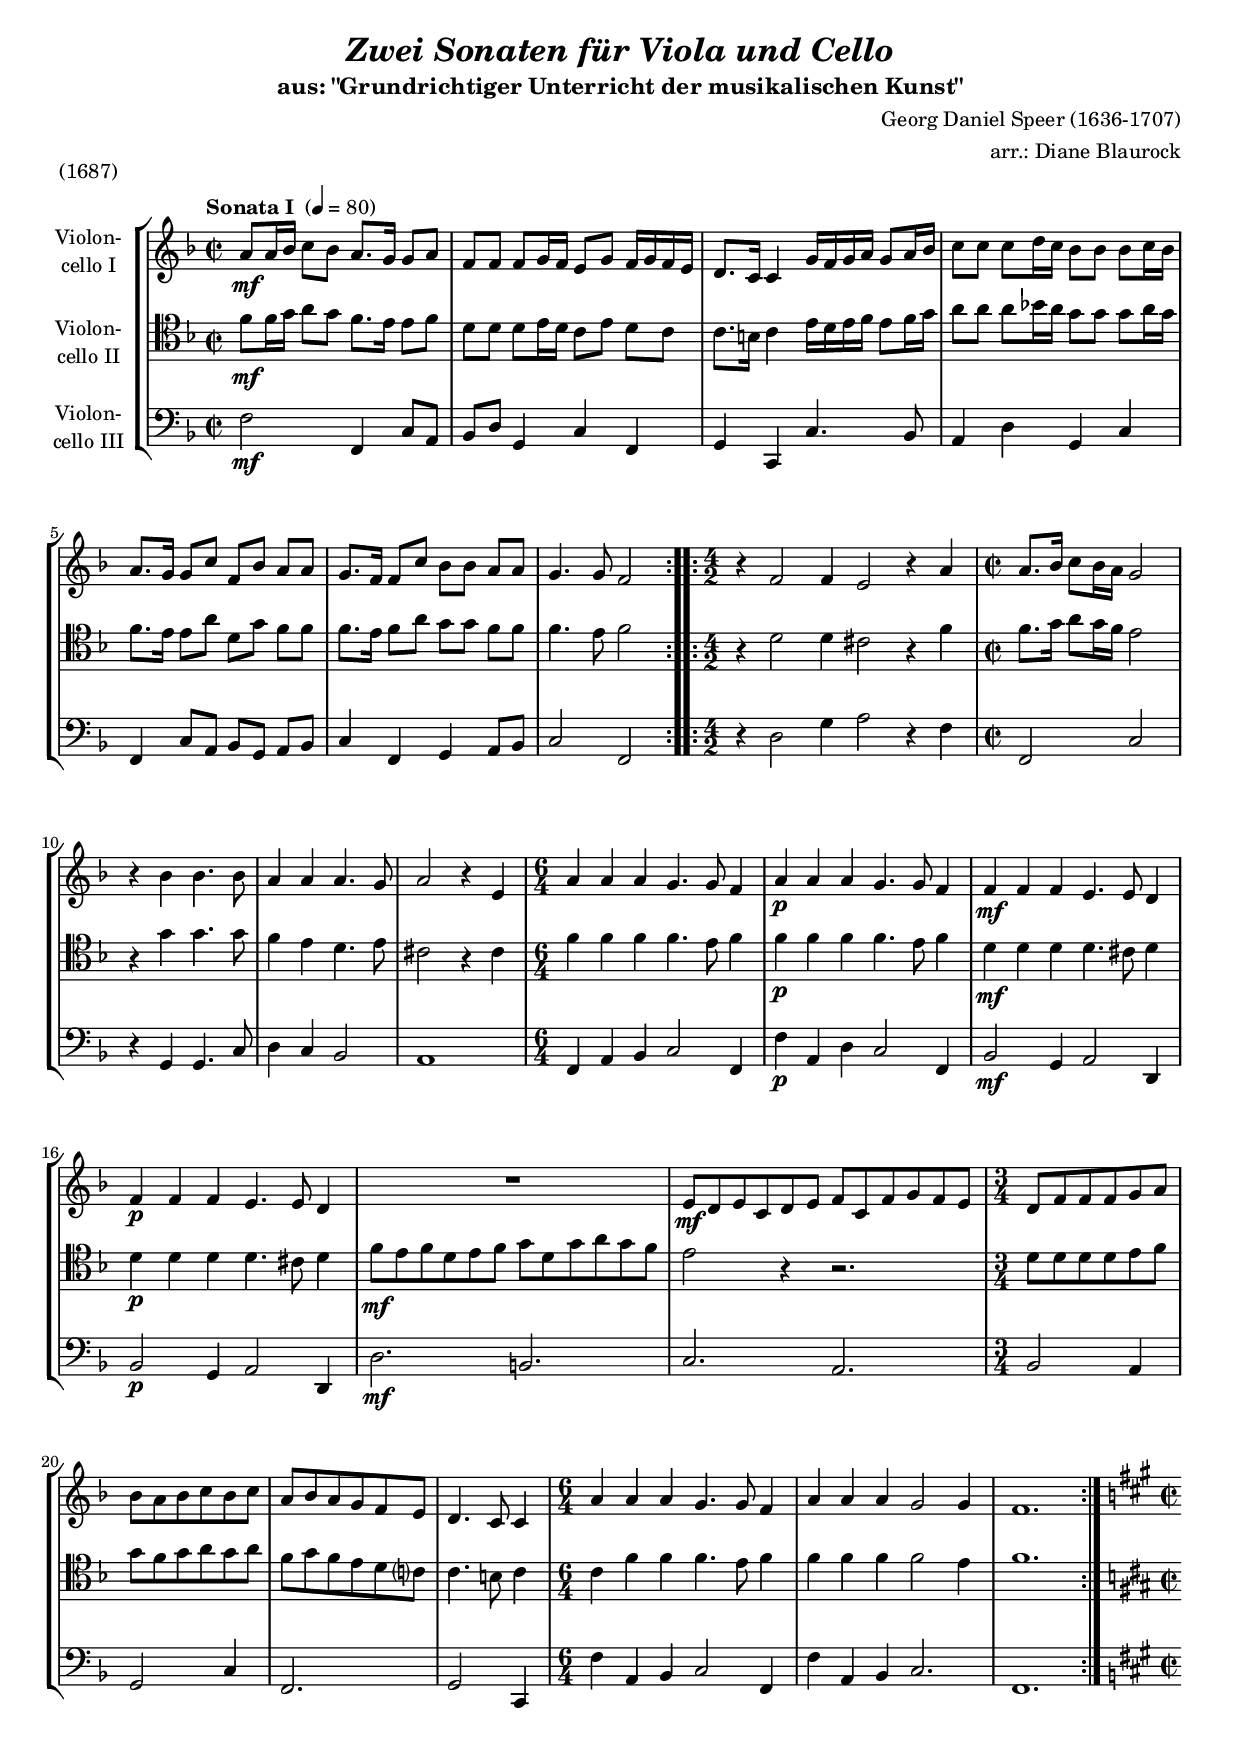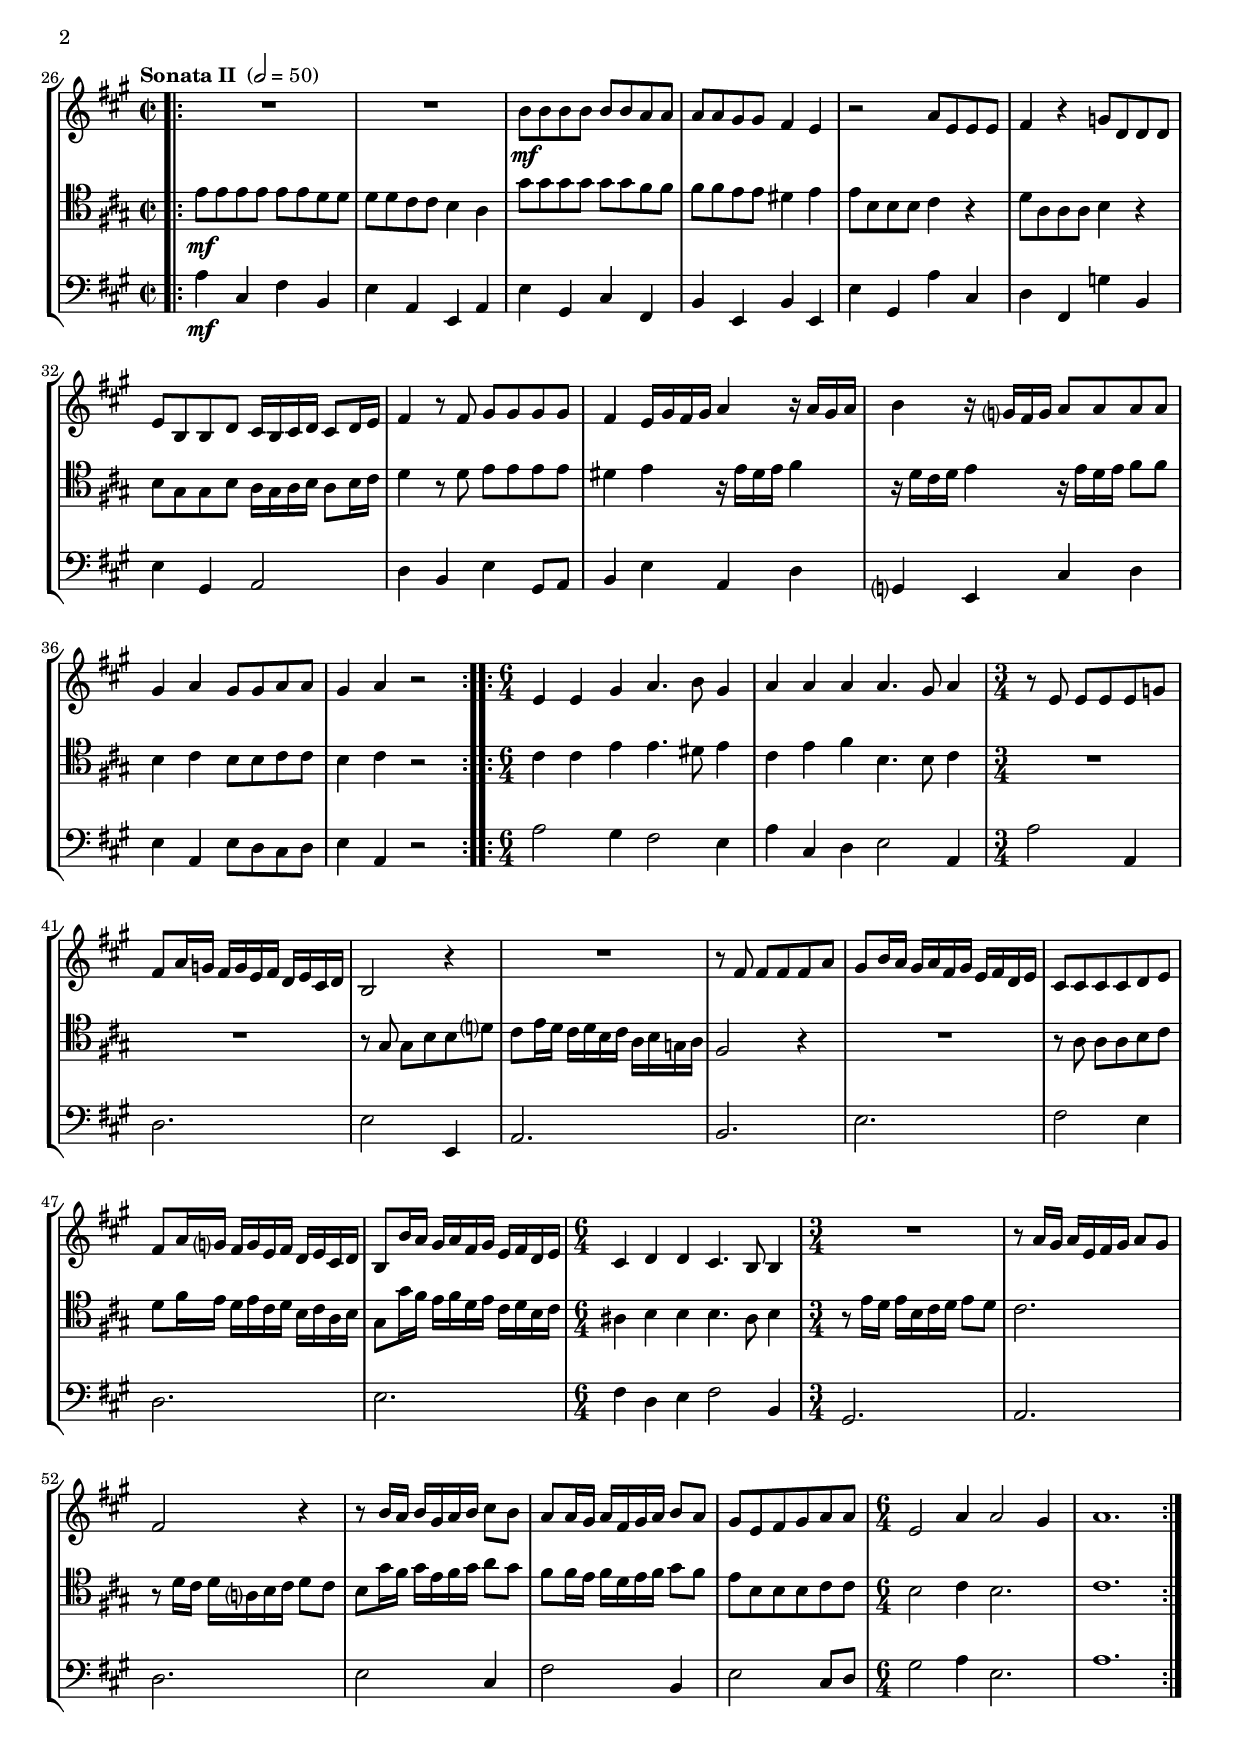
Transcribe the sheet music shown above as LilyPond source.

\version "2.14.2"
\include "deutsch.ly"

#(set-global-staff-size 17.75)

\header {
  title     = \markup \bold \italic "Zwei Sonaten für Viola und Cello"
  subtitle  = "aus: \"Grundrichtiger Unterricht der musikalischen Kunst\""
  composer  = "Georg Daniel Speer (1636-1707)"
  arranger  = "arr.: Diane Blaurock"
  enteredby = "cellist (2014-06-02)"
  piece     = "(1687)"
}

voiceconsts = {
 \key f \major
 %\clef "bass"
 %\numericTimeSignature
  \compressFullBarRests
}

mihi = "clarinet"
milo = "bassoon"

solo = \markup \bold \italic "solo"
tuti = \markup \bold \italic "tutti"

boxa = \mark \markup \box "A"
boxb = { \bar "||" \mark \markup \box "B" }
boxc = { \bar "||" \mark \markup \box "C" }
boxd = { \bar "||" \mark \markup \box "D" \key a \major }

introa = {
           \tempo "Sonata I " 4=80
           \time 2/2
           % Set default beaming for all staves
           \set Timing.beamExceptions = #'()
           \set Timing.baseMoment     = #(ly:make-moment 1 4)
           \set Timing.beatStructure  = #'(1 1 1 1)
}

introb = { \break \tempo "Sonata II " 2=50 \time 2/2 \key a \major }

va = \relative c'' {
   \voiceconsts
   \clef "treble"

   \introa
   \repeat volta 2 {
     a8\mf a16 b c8 b a8. g16 g8 a
     f f f g16 f e8 g f16 g f e

     d8. c16 c4 g'16 f g a g8 a16 b
     c8 c c d16 c b8 b b c16 b
     a8. g16 g8 c f, b a a

     g8. f16 f8 c' b b a a
     g4. g8 f2
   }

   \repeat volta 2 {
     \time 4/2 r4 f2 f4 e2 r4 a \time 2/2

     a8. b16 c8[ b16 a] g2
     r4 b b4. b8
     a4 a a4. g8
     a2 r4 e \time 6/4

     a a a g4. g8 f4
     a\p a a g4. g8 f4

     f\mf f f e4. e8 d4
     f\p f f e4. e8 d4

     R1.
     e8\mf d e c d e f c f g f e \time 3/4

     d f f f g a
     b a b c b c
     a b a g f e
     d4. c8 c4 \time 6/4

     a' a a g4. g8 f4
     a a a g2 g4
     f1.
   }

   \introb
   \repeat volta 2 {
     R1*2
     h8\mf h h h h h a a
     a a gis gis fis4 e

     r2 a8 e e e
     fis4 r g8 d d d
     e h h d cis16 h cis d cis8[ d16 e]
     fis4 r8 fis gis gis gis gis

     fis4 e16 gis fis gis a4 r16 a gis a
     h4 r16 g? fis g a8 a a a
     gis4 a gis8 gis a a
     gis4 a r2
   } \time 6/4
   \repeat volta 2 {
     e4 e gis a4. h8 gis4
     a a a a4. gis8 a4 \time 3/4
     r8 e e[ e e g!]
     fis a16 g fis g e fis d e cis d
     h2 r4

     R2.
     r8 fis' fis[ fis fis a]
     gis h16 a gis a fis gis e fis d e
     cis8 cis cis cis d e
     fis a16 g? fis g e fis d e cis d

     h8 h'16 a gis a fis gis e fis d e \time 6/4
     cis4 d d cis4. h8 h4 \time 3/4
     R2.
     r8 a'16 gis a e fis gis a8 gis
     fis2 r4

     r8 h16 a h gis a h cis8 h
     a a16 gis a fis gis a h8 a
     gis e fis gis a a \time 6/4
     e2 a4 a2 gis4
     a1.
   }
}

vb = \relative c' {
   \voiceconsts
   \clef "tenor"
   \introa
   \repeat volta 2 {
     f8\mf f16 g a8 g f8. e16 e8 f
     d d d e16 d c8 e d c

     c8. h16 c4 e16 d e f e8 f16 g
     a8 a a b!16 a g8 g g a16 g
     f8. e16 e8 a d, g f f

     f8. e16 f8 a g g f f
     f4. e8 f2
   }

   \repeat volta 2 {
     \time 4/2 r4 d2 d4 cis2 r4 f \time 2/2

     f8. g16 a8[ g16 f] e2
     r4 g g4. g8
     f4 e d4. e8
     cis2 r4 cis \time 6/4

     f f f f4. e8 f4
     f\p f f f4. e8 f4

     d\mf d d d4. cis8 d4
     d\p d d d4. cis8 d4

     f8\mf e f d e f g d g a g f
     e2 r4 r2. \time 3/4

     d8 d d d e f
     g f g a g a
     f g f e d c?
     c4. h8 c4 \time 6/4

     c f f f4. e8 f4
     f f f f2 e4
     f1.
   }

   \introb
   \repeat volta 2 {
     e8\mf e e e e e d d
     d d cis cis h4 a
     gis'8 gis gis gis gis gis fis fis
     fis fis e e dis4 e

     e8 h h h cis4 r
     d8 a a a h4 r
     h8 gis gis h a16 gis a h a8[ h16 cis]
     d4 r8 d e e e e

     dis4 e r16 e dis e fis4
     r16 d cis d e4 r16 e d e fis8[ fis]
     h,4 cis h8 h cis cis
     h4 cis r2
   } \time 6/4
   \repeat volta 2 {
     cis4 cis e e4. dis8 e4
     cis e fis h,4. h8 cis4 \time 3/4
     R2.*2
     r8 gis gis[ h h d?]

     cis e16 d cis d h cis a h g! a
     fis2 r4
     R2.
     r8 a a[ a h cis]
     d fis16 e d e cis d h cis a h

     gis8 gis'16 fis e fis d e cis d h cis \time 6/4
     ais4 h h h4. ais8 h4 \time 3/4
     r8 e16 d e h cis d e8 d
     cis2.
     r8 d16 cis d a? h cis d8 cis

     h gis'16 fis gis e fis gis a8 gis
     fis fis16 e fis d e fis gis8 fis
     e h h h cis cis \time 6/4
     h2 cis4 h2.
     cis1.
   }
}

vc = \relative c {
   \voiceconsts
   \clef "bass"

   \introa
   \repeat volta 2 {
     f2\mf f,4 c'8 a
     b d g,4 c f,

     g c, c'4. b8
     a4 d g, c
     f, c'8 a b g a b

     c4 f, g a8 b
     c2 f,
   }

   \repeat volta 2 {
     \time 4/2 r4 d'2 g4 a2 r4 f \time 2/2

     f,2 c'
     r4 g g4. c8
     d4 c b2
     a1 \time 6/4

     f4 a b c2 f,4
     f'\p a, d c2 f,4

     b2\mf g4 a2 d,4
     b'2\p g4 a2 d,4

     d'2.\mf h
     c a \time 3/4

     b2 a4
     g2 c4
     f,2.
     g2 c,4 \time 6/4

     f' a, b c2 f,4
     f' a, b c2.
     f,1.
   }

   \introb
   \repeat volta 2 {
     a'4\mf cis, fis h,
     e a, e a
     e' gis, cis fis,
     h e, h' e,

     e' gis, a' cis,
     d fis, g' h,
     e gis, a2
     d4 h e gis,8 a

     h4 e a, d
     g,? e cis' d
     e a, e'8 d cis d
     e4 a, r2
   } \time 6/4
   \repeat volta 2 {
     a'2 gis4 fis2 e4
     a cis, d e2 a,4 \time 3/4
     a'2 a,4
     d2.
     e2 e,4

     a2.
     h
     e
     fis2 e4
     d2.

     e \time 6/4
     fis4 d e fis2 h,4 \time 3/4
     gis2.
     a
     d

     e2 cis4
     fis2 h,4
     e2 cis8 d \time 6/4
     gis2 a4 e2.
     a1.
   }
}


music = \new StaffGroup <<
      \new Staff {
        \set Staff.midiInstrument = \mihi
        \set Staff.instrumentName = \markup \center-column { "Violon-" "cello I" }
        \transpose f f { \va }
      }

      \new Staff {
        \set Staff.midiInstrument = \mihi
        \set Staff.instrumentName = \markup \center-column { "Violon-" "cello II" }
        \transpose f f { \vb }
      }

      \new Staff {
        \set Staff.midiInstrument = \milo
        \set Staff.instrumentName = \markup \center-column { "Violon-" "cello III" }
        \transpose f f { \vc }
      }
>>

\book {
  \score {
   \music
    \layout {}
  }

  \score {
    \unfoldRepeats \music

    \midi {
      \context {
        \Score
      }
    }
  }
}
